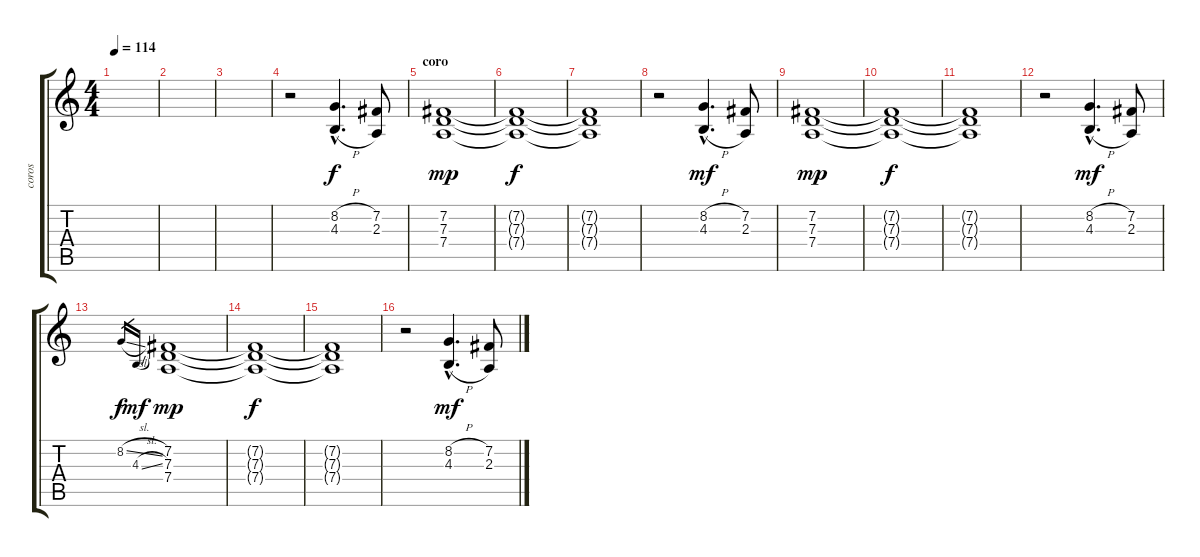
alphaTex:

\track ("coros" "coros") {instrument choiraahs}
\staff {score tabs}
\tuning (E4 B3 G3 D3 A2 E2) {hide}
\ts (4 4)
\tempo 114
\clef g2
\ks c
|
|
|
r.2 (8.2{h hac} 4.3{h hac}).4{d} (7.2 2.3).8 |
\section ("" "coro")
(7.2 7.3 7.4).1{dy mp} |
(7.2{t} 7.3{t} 7.4{t}).1{dy f} |
(7.2{t} 7.3{t} 7.4{t}).1 |
r.2 (8.2{h hac} 4.3{h hac}).4{d dy mf} (7.2 2.3).8 |
(7.2 7.3 7.4).1{dy mp} |
(7.2{t} 7.3{t} 7.4{t}).1{dy f} |
(7.2{t} 7.3{t} 7.4{t}).1 |
r.2 (8.2{h hac} 4.3{h hac}).4{d dy mf} (7.2 2.3).8 |
8.2{sl}.16{gr dy f} 4.3{sl}.16{gr dy mf} (7.2 7.3 7.4).1{dy mp} |
(7.2{t} 7.3{t} 7.4{t}).1{dy f} |
(7.2{t} 7.3{t} 7.4{t}).1 |
r.2 (8.2{h hac} 4.3{h hac}).4{d dy mf} (7.2 2.3).8
